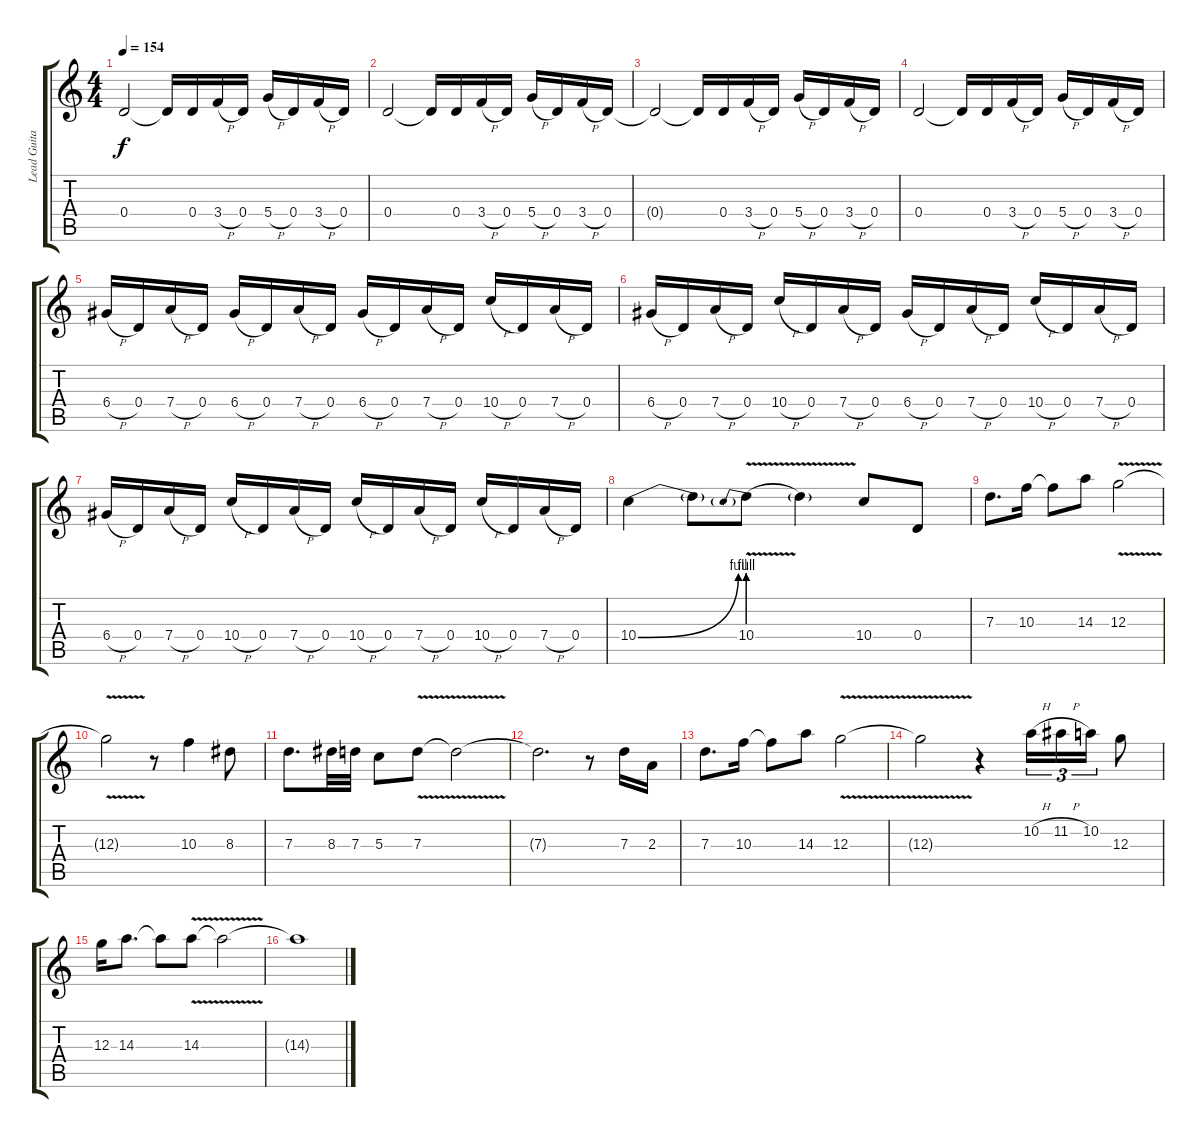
\track ("Lead Guitar" "Lead Guita") {instrument distortionguitar}
\staff {score tabs}
\tuning (E4 B3 G3 D3 A2 E2) {hide}
\ts (4 4)
\tempo 154
\clef g2
\ks c
0.4.2{dy f balance 8 instrument distortionguitar} 0.4{t}.16 0.4.16 3.4{h}.16 0.4.16 5.4{h}.16 0.4.16 3.4{h}.16 0.4.16 |
0.4.2 0.4{t}.16 0.4.16 3.4{h}.16 0.4.16 5.4{h}.16 0.4.16 3.4{h}.16 0.4.16 |
0.4{t}.2 0.4{t}.16 0.4.16 3.4{h}.16 0.4.16 5.4{h}.16 0.4.16 3.4{h}.16 0.4.16 |
0.4.2 0.4{t}.16 0.4.16 3.4{h}.16 0.4.16 5.4{h}.16 0.4.16 3.4{h}.16 0.4.16 |
6.4{h}.16 0.4.16 7.4{h}.16 0.4.16 6.4{h}.16 0.4.16 7.4{h}.16 0.4.16 6.4{h}.16 0.4.16 7.4{h}.16 0.4.16 10.4{h}.16 0.4.16 7.4{h}.16 0.4.16 |
6.4{h}.16 0.4.16 7.4{h}.16 0.4.16 10.4{h}.16 0.4.16 7.4{h}.16 0.4.16 6.4{h}.16 0.4.16 7.4{h}.16 0.4.16 10.4{h}.16 0.4.16 7.4{h}.16 0.4.16 |
6.4{h}.16 0.4.16 7.4{h}.16 0.4.16 10.4{h}.16 0.4.16 7.4{h}.16 0.4.16 10.4{h}.16 0.4.16 7.4{h}.16 0.4.16 10.4{h}.16 0.4.16 7.4{h}.16 0.4.16 |
10.4{be (bend 0 0 60 4)}.4 10.4{t}.8 10.4{be (prebend 0 4 60 4) v}.8 10.4{t}.4 10.4.8 0.4.8 |
7.3.8{d instrument lead2sawtooth} 10.3.16 10.3{t}.8 14.3.8 12.3{v}.2 |
12.3{t}.2 r.8 10.3.4 8.3.8 |
7.3.8{d} 8.3.32 7.3.32 5.3.8 7.3{v}.8 7.3{t}.2 |
7.3{t}.2{d} r.8 7.3.16 2.3.16 |
7.3.8{d} 10.3.16 10.3{t}.8 14.3.8 12.3{v}.2 |
12.3{t}.2 r.4 10.2{h}.16{tu (3 2)} 11.2{h}.16{tu (3 2)} 10.2.16{tu (3 2)} 12.3.8 |
12.3.16 14.3.8{d} 14.3{t}.8 14.3{v}.8 14.3{t}.2 |
14.3{t}.1
